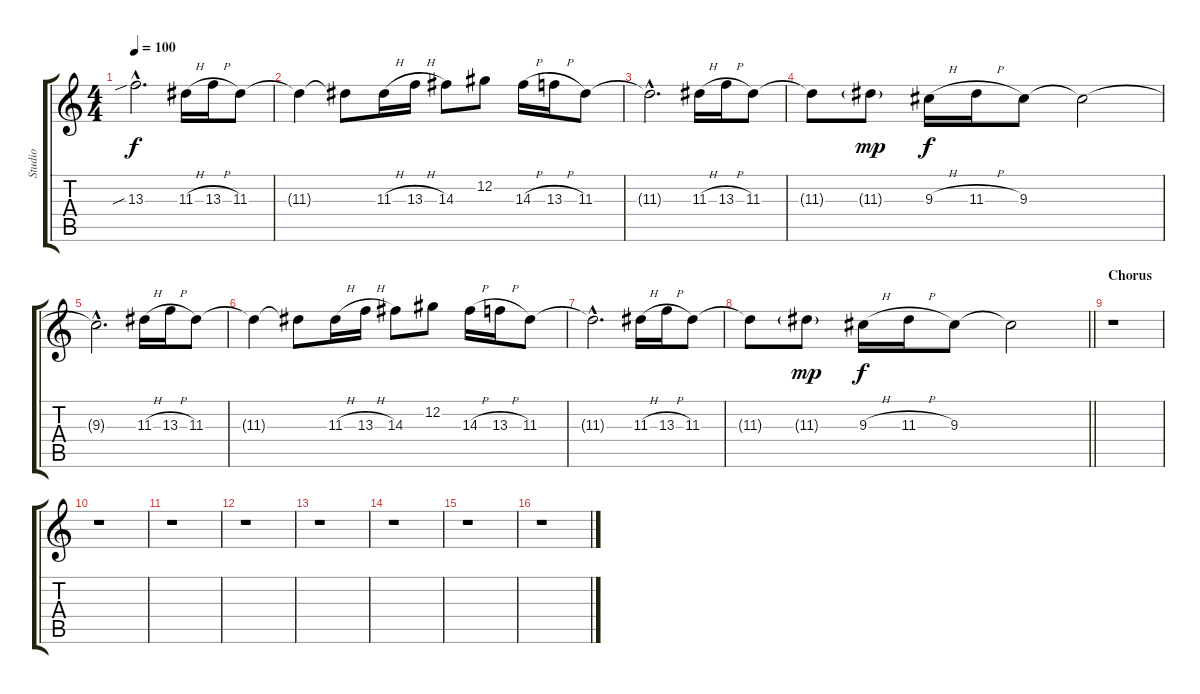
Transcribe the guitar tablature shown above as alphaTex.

\track ("Studio" "Studio") {instrument acousticguitarsteel}
\staff {score tabs}
\tuning (Db4 Ab3 E3 B2 Gb2 Db2) {hide}
\ts (4 4)
\tempo 100
\clef g2
\ks c
13.3{sib hac}.2{d dy f} 11.3{h}.16 13.3{h}.16 11.3.8 |
11.3{t}.4 11.3{t}.8 11.3{h}.16 13.3{h}.16 14.3.8 12.2.8 14.3{h}.16 13.3{h}.16 11.3.8 |
11.3{hac t}.2{d} 11.3{h}.16 13.3{h}.16 11.3.8 |
11.3{t}.8 11.3{g}.8{dy mp} 9.3{h}.16{dy f} 11.3{h}.16 9.3.8 9.3{t}.2 |
9.3{hac t}.2{d} 11.3{h}.16 13.3{h}.16 11.3.8 |
11.3{t}.4 11.3{t}.8 11.3{h}.16 13.3{h}.16 14.3.8 12.2.8 14.3{h}.16 13.3{h}.16 11.3.8 |
11.3{hac t}.2{d} 11.3{h}.16 13.3{h}.16 11.3.8 |
\barLineRight lightlight
11.3{t}.8 11.3{g}.8{dy mp} 9.3{h}.16{dy f} 11.3{h}.16 9.3.8 9.3{t}.2 |
\section ("" "Chorus")
r.1 |
r.1 |
r.1 |
r.1 |
r.1 |
r.1 |
r.1 |
r.1
